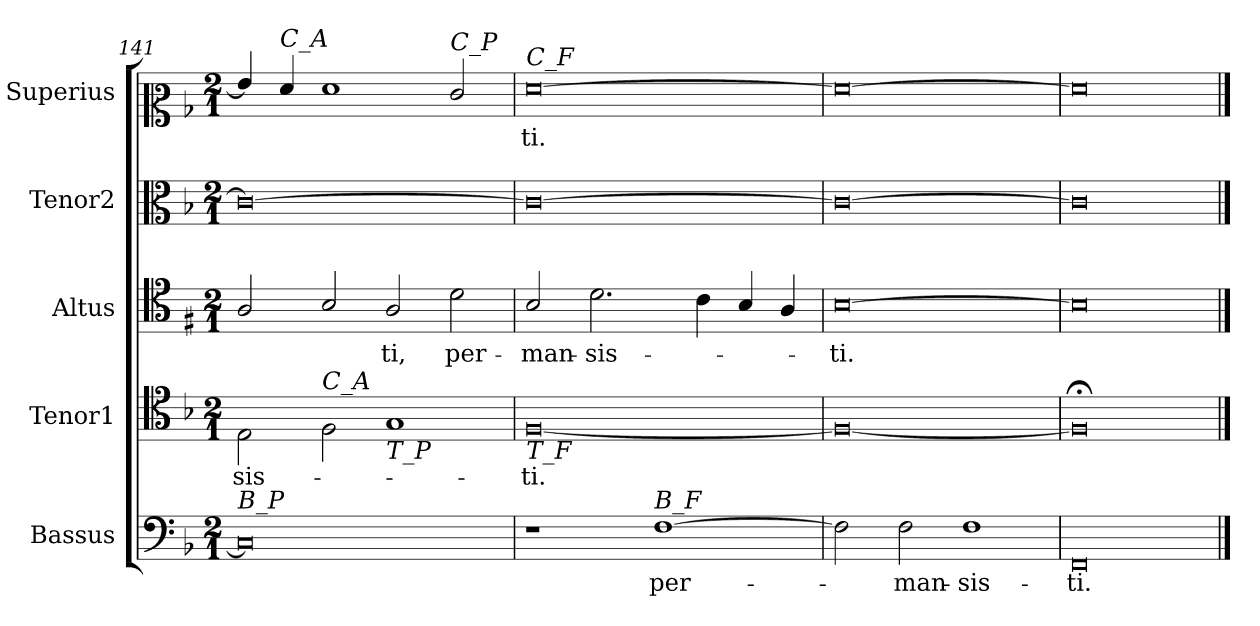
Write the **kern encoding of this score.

**kern	**text	**kern	**text	**kern	**text	**kern	**kern	**text
*part5	*part5	*part4	*part4	*part3	*part3	*part2	*part1	*part1
*staff5	*staff5	*staff4	*staff4	*staff3	*staff3	*staff2	*staff1	*staff1
*I"Bassus	*	*I"Tenor1	*	*I"Altus	*	*I"Tenor2	*I"Superius	*
*clefF4	*	*clefC4	*	*clefC4	*	*clefC3	*clefC2	*
*	*	*	*	*ITrd1c2	*	*	*	*
*k[b-]	*	*k[b-]	*	*k[b-]	*	*k[b-]	*k[b-]	*
*F:	*	*F:	*	*F:	*	*	*F:	*
*M2/1	*	*M2/1	*	*M2/1	*	*M2/1	*M2/1	*
=141	=141	=141	=141	=141	=141	=141	=141	=141
!LO:TX:a:i:t=B_P	!	!	!	!	!	!	!	!
!	!	!	!LO:LY:b	!	!	!	!	!
0C]	.	2E\	-sis-	2G/	.	0c_	4g/]	.
!	!	!	!	!	!	!	!LO:TX:a:i:t=C_A	!
.	.	.	.	.	.	.	4f/	.
!	!	!LO:TX:a:i:t=C_A	!	!	!	!	!	!
.	.	2F\	.	2A/	.	.	1f	.
!	!	!LO:TX:b:i:t=T_P	!	!	!	!	!	!
!	!	!	!	!	!LO:LY:b	!	!	!
.	.	1G	.	2G/	-ti,	.	.	.
!	!	!	!	!	!	!	!LO:TX:a:i:t=C_P	!
!	!	!	!	!	!LO:LY:b	!	!	!
.	.	.	.	2c\	per-	.	2e/	.
=142	=142	=142	=142	=142	=142	=142	=142	=142
!	!	!	!	!	!	!	!LO:TX:a:i:t=C_F	!
!	!	!LO:TX:b:i:t=T_F	!	!	!	!	!	!
!	!	!	!LO:LY:b	!	!LO:LY:b	!	!	!LO:LY:b
1r	.	[0F	-ti.	2A/	-man-	0c_	[0f	-ti.
!	!	!	!	!	!LO:LY:b	!	!	!
.	.	.	.	2.c\	-sis-	.	.	.
!LO:TX:a:i:t=B_F	!	!	!	!	!	!	!	!
!	!LO:LY:b	!	!	!	!	!	!	!
[1F	per-	.	.	.	.	.	.	.
.	.	.	.	4B-\	.	.	.	.
.	.	.	.	4A/	.	.	.	.
.	.	.	.	4G/	.	.	.	.
!!LO:PB:g=z
=143	=143	=143	=143	=143	=143	=143	=143	=143
!	!	!	!	!	!LO:LY:b	!	!	!
2F\]	.	0F_	.	[0A	-ti.	0c_	0f_	.
!	!LO:LY:b	!	!	!	!	!	!	!
2F\	-man-	.	.	.	.	.	.	.
!	!LO:LY:b	!	!	!	!	!	!	!
1F	-sis-	.	.	.	.	.	.	.
=144	=144	=144	=144	=144	=144	=144	=144	=144
!	!LO:LY:b	!	!	!	!	!	!	!
0FF	-ti.	0F;<]	.	0A]	.	0c]	0f]	.
==	==	==	==	==	==	==	==	==
*-	*-	*-	*-	*-	*-	*-	*-	*-
